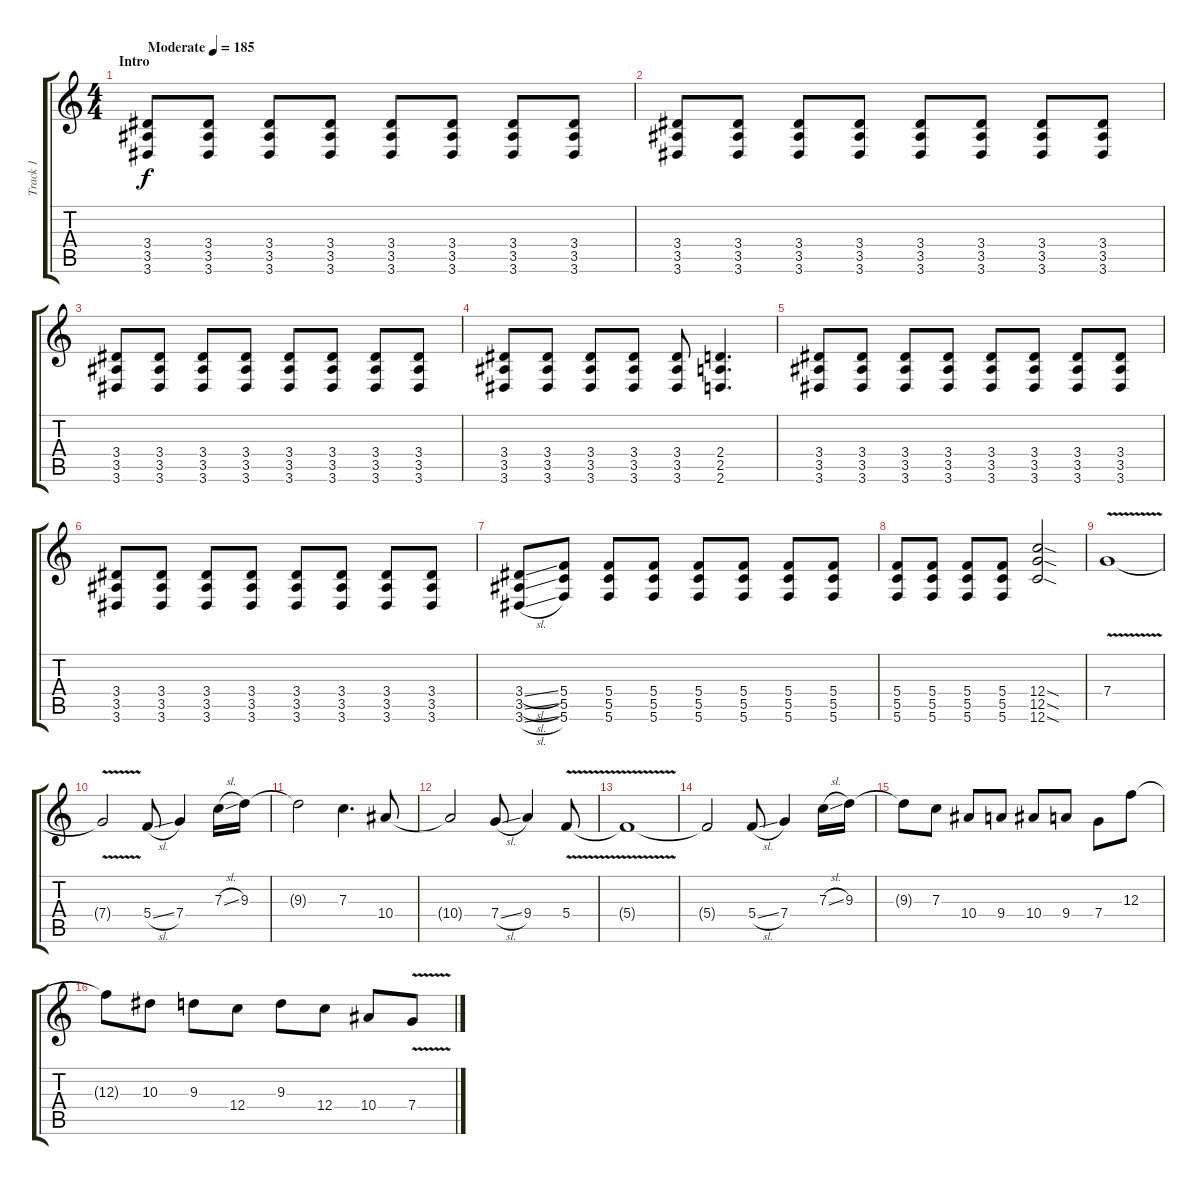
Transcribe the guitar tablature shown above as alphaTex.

\track ("Track 1" "Track 1") {instrument distortionguitar}
\staff {score tabs}
\tuning (D4 A3 F3 C3 G2 C2) {hide}
\ts (4 4)
\section ("" "Intro")
\tempo (185 "Moderate")
\clef g2
\ks c
(3.4 3.5 3.6).8{dy f instrument distortionguitar} (3.4 3.5 3.6).8 (3.4 3.5 3.6).8 (3.4 3.5 3.6).8 (3.4 3.5 3.6).8 (3.4 3.5 3.6).8 (3.4 3.5 3.6).8 (3.4 3.5 3.6).8 |
(3.4 3.5 3.6).8 (3.4 3.5 3.6).8 (3.4 3.5 3.6).8 (3.4 3.5 3.6).8 (3.4 3.5 3.6).8 (3.4 3.5 3.6).8 (3.4 3.5 3.6).8 (3.4 3.5 3.6).8 |
(3.4 3.5 3.6).8 (3.4 3.5 3.6).8 (3.4 3.5 3.6).8 (3.4 3.5 3.6).8 (3.4 3.5 3.6).8 (3.4 3.5 3.6).8 (3.4 3.5 3.6).8 (3.4 3.5 3.6).8 |
(3.4 3.5 3.6).8 (3.4 3.5 3.6).8 (3.4 3.5 3.6).8 (3.4 3.5 3.6).8 (3.4 3.5 3.6).8 (2.4 2.5 2.6).4{d} |
(3.4 3.5 3.6).8 (3.4 3.5 3.6).8 (3.4 3.5 3.6).8 (3.4 3.5 3.6).8 (3.4 3.5 3.6).8 (3.4 3.5 3.6).8 (3.4 3.5 3.6).8 (3.4 3.5 3.6).8 |
(3.4 3.5 3.6).8 (3.4 3.5 3.6).8 (3.4 3.5 3.6).8 (3.4 3.5 3.6).8 (3.4 3.5 3.6).8 (3.4 3.5 3.6).8 (3.4 3.5 3.6).8 (3.4 3.5 3.6).8 |
(3.4{sl} 3.5{sl} 3.6{sl}).8 (5.4 5.5 5.6).8 (5.4 5.5 5.6).8 (5.4 5.5 5.6).8 (5.4 5.5 5.6).8 (5.4 5.5 5.6).8 (5.4 5.5 5.6).8 (5.4 5.5 5.6).8 |
(5.4 5.5 5.6).8 (5.4 5.5 5.6).8 (5.4 5.5 5.6).8 (5.4 5.5 5.6).8 (12.4{sod} 12.5{sod} 12.6{sod}).2 |
7.4{v}.1 |
7.4{t}.2 5.4{sl}.8 7.4.4 7.3{sl}.16 9.3.16 |
9.3{t}.2 7.3.4{d} 10.4.8 |
10.4{t}.2 7.4{sl}.8 9.4.4 5.4{v}.8 |
5.4{t}.1 |
5.4{t}.2 5.4{sl}.8 7.4.4 7.3{sl}.16 9.3.16 |
9.3{t}.8 7.3.8 10.4.8 9.4.8 10.4.8 9.4.8 7.4.8 12.3.8 |
12.3{t}.8 10.3.8 9.3.8 12.4.8 9.3.8 12.4.8 10.4.8 7.4{v}.8
